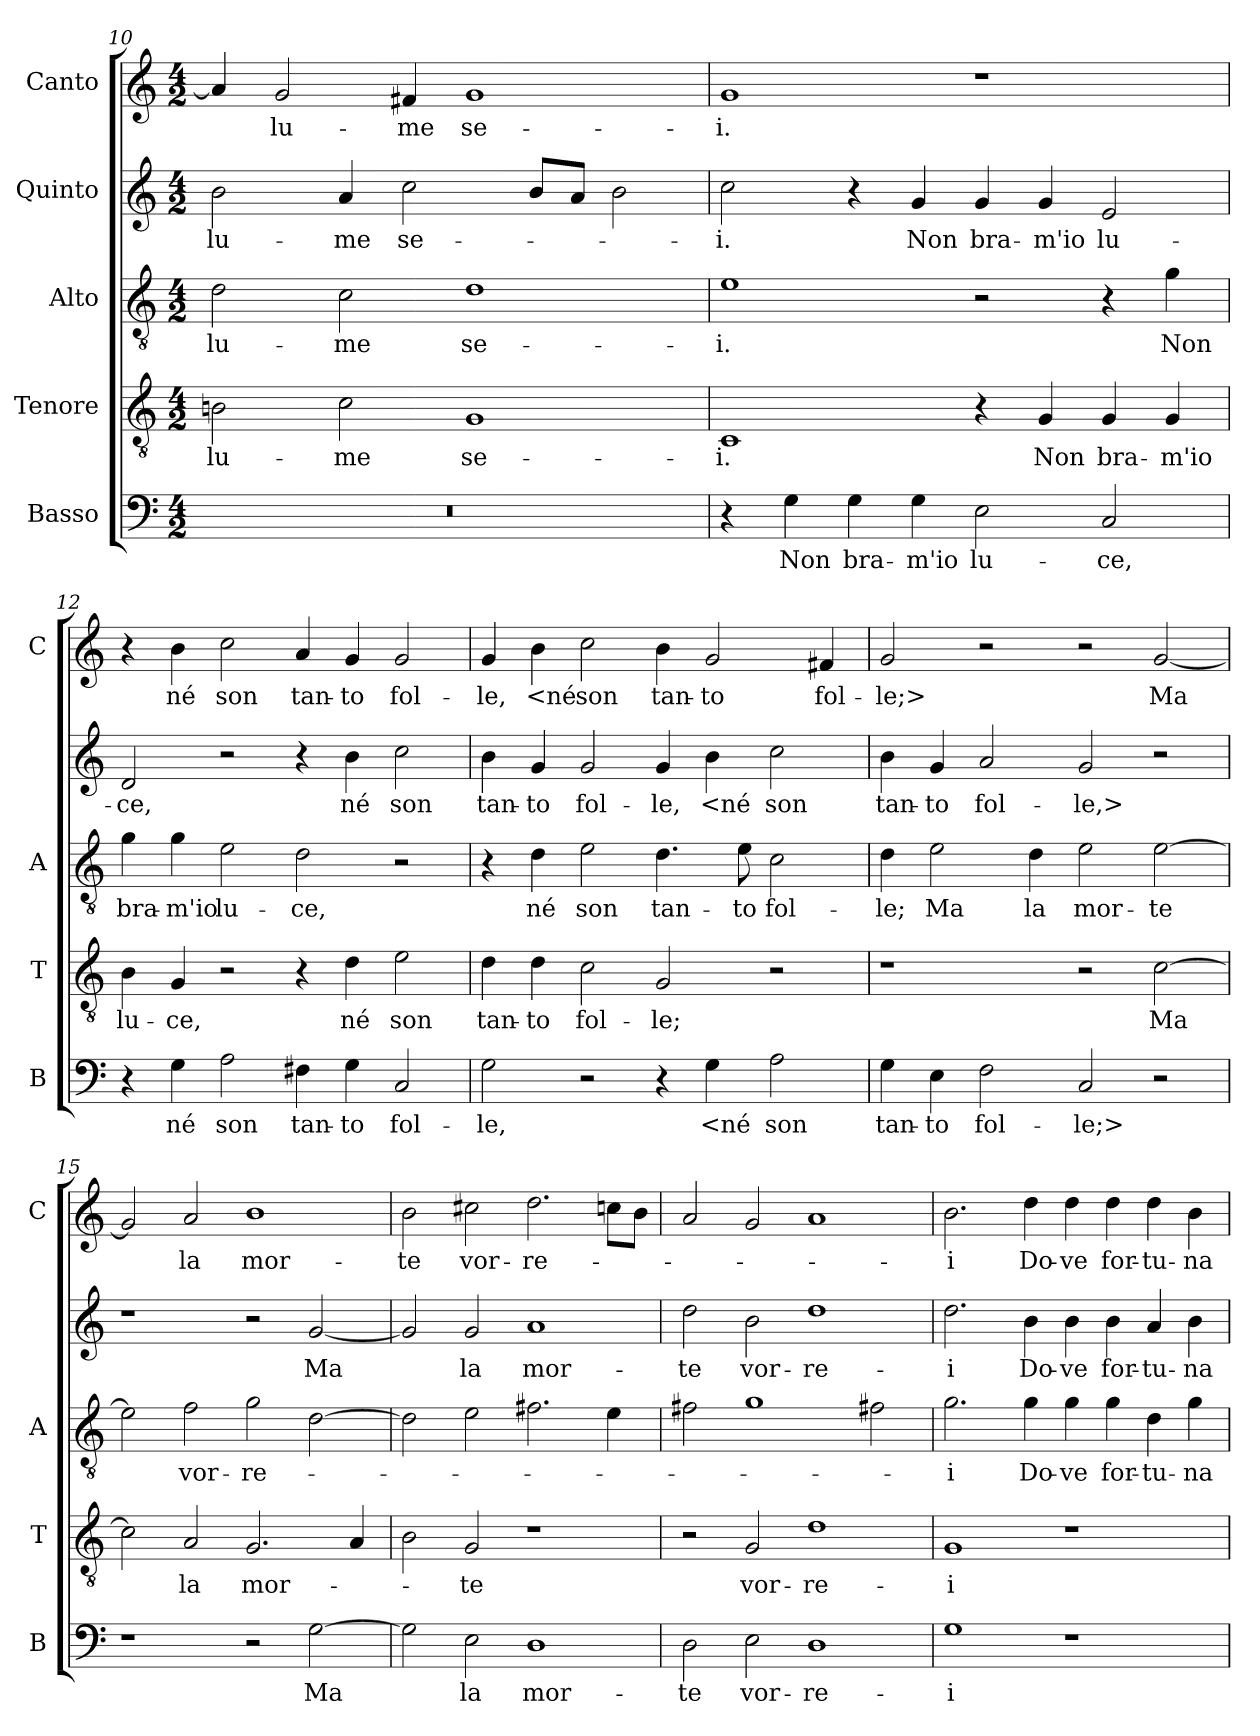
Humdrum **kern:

**kern	**text	**kern	**text	**kern	**text	**kern	**text	**kern	**text
*part5	*part5	*part4	*part4	*part3	*part3	*part2	*part2	*part1	*part1
*staff5	*staff5	*staff4	*staff4	*staff3	*staff3	*staff2	*staff2	*staff1	*staff1
*I"Basso	*	*I"Tenore	*	*I"Alto	*	*I"Quinto	*	*I"Canto	*
*I'B	*	*I'T	*	*I'A	*	*	*	*I'C	*
*clefF4	*	*clefGv2	*	*clefGv2	*	*clefG2	*	*clefG2	*
*k[]	*	*k[]	*	*k[]	*	*k[]	*	*k[]	*
*M4/2	*	*M4/2	*	*M4/2	*	*M4/2	*	*M4/2	*
=10	=10	=10	=10	=10	=10	=10	=10	=10	=10
0r	.	2Bn	lu-	2d	lu-	2b	lu-	4a]	.
.	.	.	.	.	.	.	.	2g	lu-
.	.	2c	-me	2c	-me	4a	-me	.	.
.	.	.	.	.	.	2cc	se-	4f#X	-me
.	.	1G	se-	1d	se-	.	.	1g	se-
.	.	.	.	.	.	8bL	.	.	.
.	.	.	.	.	.	8aJ	.	.	.
.	.	.	.	.	.	2b	.	.	.
=11	=11	=11	=11	=11	=11	=11	=11	=11	=11
4r	.	1C	-i.	1e	-i.	2cc	-i.	1g	-i.
4G	Non	.	.	.	.	.	.	.	.
4G	bra-	.	.	.	.	4r	.	.	.
4G	-m'io	.	.	.	.	4g	Non	.	.
2E	lu-	4r	.	2r	.	4g	bra-	1r	.
.	.	4G	Non	.	.	4g	-m'io	.	.
2C	-ce,	4G	bra-	4r	.	2e	lu-	.	.
.	.	4G	-m'io	4g	Non	.	.	.	.
=12	=12	=12	=12	=12	=12	=12	=12	=12	=12
4r	.	4B	lu-	4g	bra-	2d	-ce,	4r	.
4G	né	4G	-ce,	4g	-m'io	.	.	4b	né
2A	son	2r	.	2e	lu-	2r	.	2cc	son
4F#X	tan-	4r	.	2d	-ce,	4r	.	4a	tan-
4G	-to	4d	né	.	.	4b	né	4g	-to
2C	fol-	2e	son	2r	.	2cc	son	2g	fol-
=13	=13	=13	=13	=13	=13	=13	=13	=13	=13
2G	-le,	4d	tan-	4r	.	4b	tan-	4g	-le,
.	.	4d	-to	4d	né	4g	-to	4b	<né
2r	.	2c	fol-	2e	son	2g	fol-	2cc	son
4r	.	2G	-le;	4.d	tan-	4g	-le,	4b	tan-
4G	<né	.	.	.	.	4b	<né	2g	-to
.	.	.	.	8e	-to	.	.	.	.
2A	son	2r	.	2c	fol-	2cc	son	.	.
.	.	.	.	.	.	.	.	4f#X	fol-
=14	=14	=14	=14	=14	=14	=14	=14	=14	=14
4G	tan-	1r	.	4d	-le;	4b	tan-	2g	-le;>
4E	-to	.	.	2e	Ma	4g	-to	.	.
2F	fol-	.	.	.	.	2a	fol-	2r	.
.	.	.	.	4d	la	.	.	.	.
2C	-le;>	2r	.	2e	mor-	2g	-le,>	2r	.
2r	.	[2c	Ma	[2e	-te	2r	.	[2g	Ma
=15	=15	=15	=15	=15	=15	=15	=15	=15	=15
1r	.	2c]	.	2e]	.	1r	.	2g]	.
.	.	2A	la	2f	vor-	.	.	2a	la
2r	.	2.G	mor-	2g	-re-	2r	.	1b	mor-
[2G	Ma	.	.	[2d	.	[2g	Ma	.	.
.	.	4A	.	.	.	.	.	.	.
=16	=16	=16	=16	=16	=16	=16	=16	=16	=16
2G]	.	2B	.	2d]	.	2g]	.	2b	-te
2E	la	2G	-te	2e	.	2g	la	2cc#X	vor-
1D	mor-	1r	.	2.f#X	.	1a	mor-	2.dd	-re-
.	.	.	.	4e	.	.	.	8ccnL	.
.	.	.	.	.	.	.	.	8bJ	.
=17	=17	=17	=17	=17	=17	=17	=17	=17	=17
2D	-te	2r	.	2f#X	.	2dd	-te	2a	.
2E	vor-	2G	vor-	1g	.	2b	vor-	2g	.
1D	-re-	1d	-re-	.	.	1dd	-re-	1a	.
.	.	.	.	2f#X	.	.	.	.	.
=18	=18	=18	=18	=18	=18	=18	=18	=18	=18
1G	-i	1G	-i	2.g	-i	2.dd	-i	2.b	-i
.	.	.	.	4g	Do-	4b	Do-	4dd	Do-
1r	.	1r	.	4g	-ve	4b	-ve	4dd	-ve
.	.	.	.	4g	for-	4b	for-	4dd	for-
.	.	.	.	4d	-tu-	4a	-tu-	4dd	-tu-
.	.	.	.	4g	-na	4b	-na	4b	-na
=	=	=	=	=	=	=	=	=	=
*-	*-	*-	*-	*-	*-	*-	*-	*-	*-
